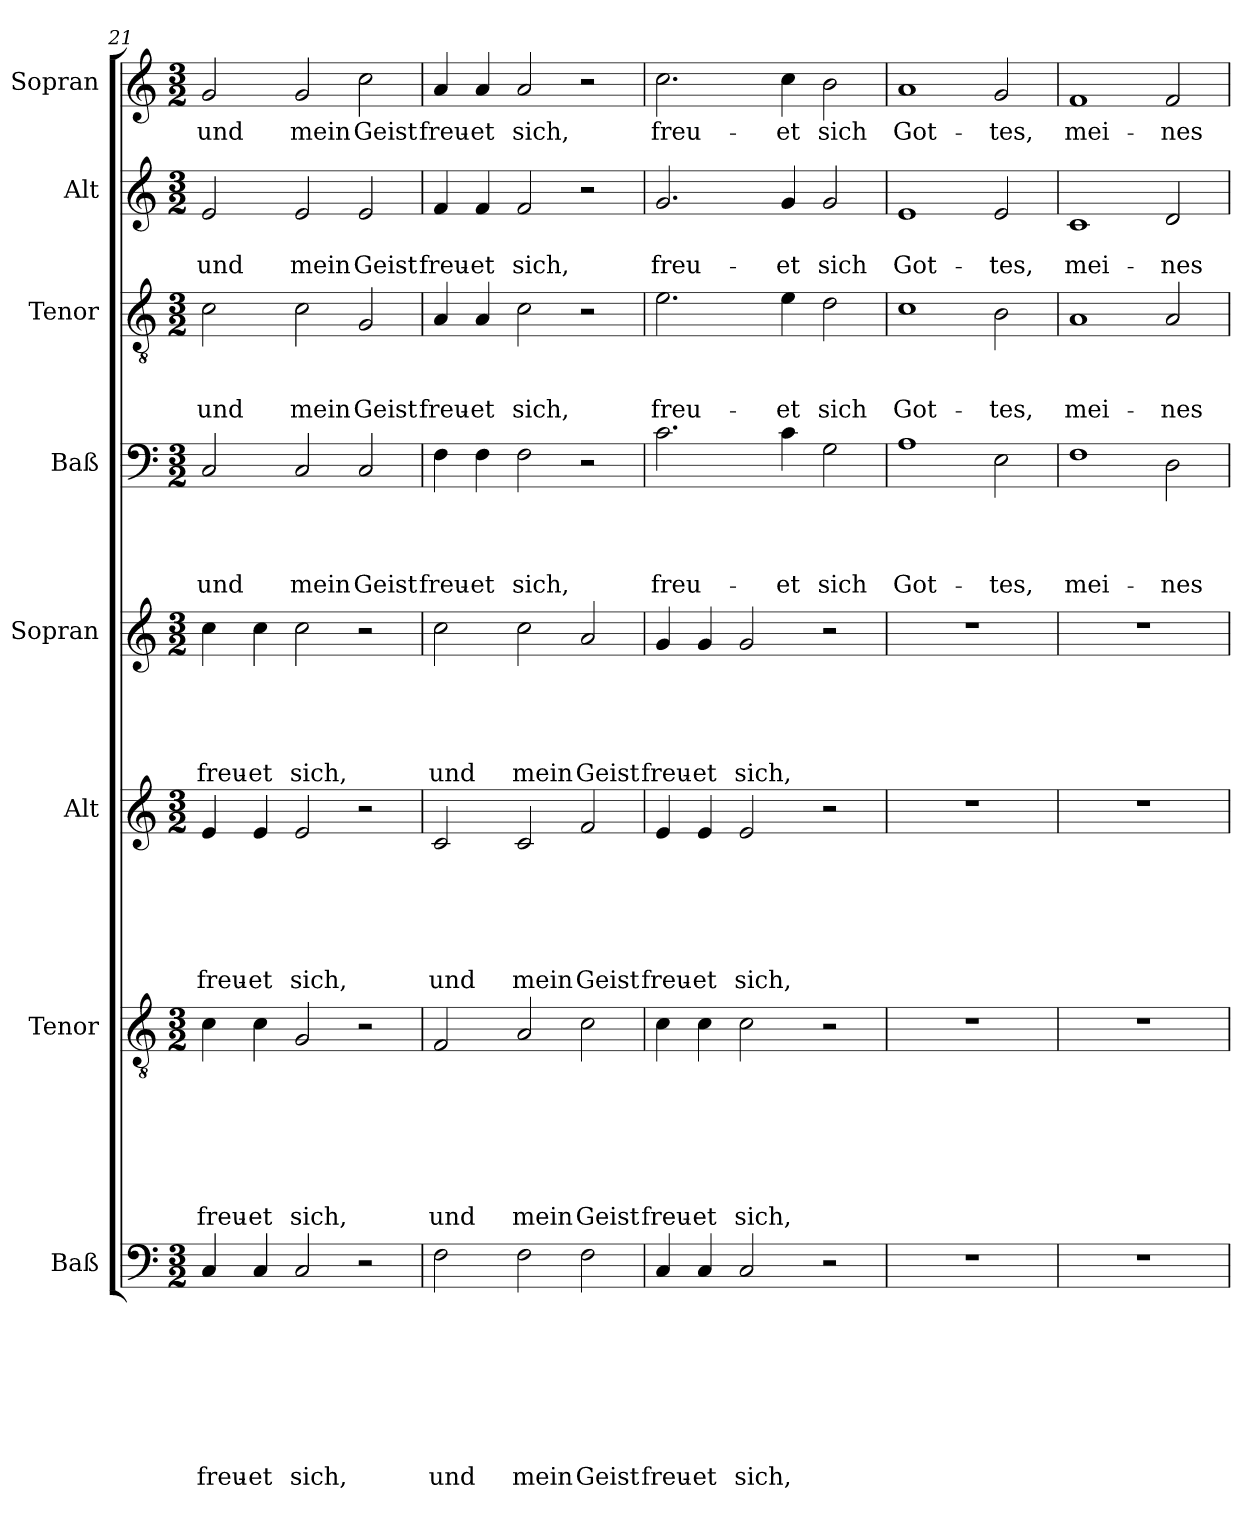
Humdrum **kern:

**kern	**text	**text	**text	**text	**text	**text	**text	**text	**kern	**text	**text	**text	**text	**text	**text	**text	**kern	**text	**text	**text	**text	**text	**text	**kern	**text	**text	**text	**text	**text	**kern	**text	**text	**text	**text	**kern	**text	**text	**text	**kern	**text	**text	**kern	**text
*part8	*part8	*part8	*part8	*part8	*part8	*part8	*part8	*part8	*part7	*part7	*part7	*part7	*part7	*part7	*part7	*part7	*part6	*part6	*part6	*part6	*part6	*part6	*part6	*part5	*part5	*part5	*part5	*part5	*part5	*part4	*part4	*part4	*part4	*part4	*part3	*part3	*part3	*part3	*part2	*part2	*part2	*part1	*part1
*staff8	*staff8	*staff8	*staff8	*staff8	*staff8	*staff8	*staff8	*staff8	*staff7	*staff7	*staff7	*staff7	*staff7	*staff7	*staff7	*staff7	*staff6	*staff6	*staff6	*staff6	*staff6	*staff6	*staff6	*staff5	*staff5	*staff5	*staff5	*staff5	*staff5	*staff4	*staff4	*staff4	*staff4	*staff4	*staff3	*staff3	*staff3	*staff3	*staff2	*staff2	*staff2	*staff1	*staff1
*I"Baß	*	*	*	*	*	*	*	*	*I"Tenor	*	*	*	*	*	*	*	*I"Alt	*	*	*	*	*	*	*I"Sopran	*	*	*	*	*	*I"Baß	*	*	*	*	*I"Tenor	*	*	*	*I"Alt	*	*	*I"Sopran	*
*clefF4	*	*	*	*	*	*	*	*	*clefGv2	*	*	*	*	*	*	*	*clefG2	*	*	*	*	*	*	*clefG2	*	*	*	*	*	*clefF4	*	*	*	*	*clefGv2	*	*	*	*clefG2	*	*	*clefG2	*
*k[]	*	*	*	*	*	*	*	*	*k[]	*	*	*	*	*	*	*	*k[]	*	*	*	*	*	*	*k[]	*	*	*	*	*	*k[]	*	*	*	*	*k[]	*	*	*	*k[]	*	*	*k[]	*
*C:	*	*	*	*	*	*	*	*	*C:	*	*	*	*	*	*	*	*C:	*	*	*	*	*	*	*C:	*	*	*	*	*	*C:	*	*	*	*	*C:	*	*	*	*C:	*	*	*C:	*
*M3/2	*	*	*	*	*	*	*	*	*M3/2	*	*	*	*	*	*	*	*M3/2	*	*	*	*	*	*	*M3/2	*	*	*	*	*	*M3/2	*	*	*	*	*M3/2	*	*	*	*M3/2	*	*	*M3/2	*
=21	=21	=21	=21	=21	=21	=21	=21	=21	=21	=21	=21	=21	=21	=21	=21	=21	=21	=21	=21	=21	=21	=21	=21	=21	=21	=21	=21	=21	=21	=21	=21	=21	=21	=21	=21	=21	=21	=21	=21	=21	=21	=21	=21
4C/	.	.	.	.	.	.	.	freu-	4c\	.	.	.	.	.	.	freu-	4e/	.	.	.	.	.	freu-	4cc\	.	.	.	.	freu-	2C/	.	.	.	und	2c\	.	.	und	2e/	.	und	2g/	und
4C/	.	.	.	.	.	.	.	-et	4c\	.	.	.	.	.	.	-et	4e/	.	.	.	.	.	-et	4cc\	.	.	.	.	-et	.	.	.	.	.	.	.	.	.	.	.	.	.	.
2C/	.	.	.	.	.	.	.	sich,	2G/	.	.	.	.	.	.	sich,	2e/	.	.	.	.	.	sich,	2cc\	.	.	.	.	sich,	2C/	.	.	.	mein	2c\	.	.	mein	2e/	.	mein	2g/	mein
2r	.	.	.	.	.	.	.	.	2r	.	.	.	.	.	.	.	2r	.	.	.	.	.	.	2r	.	.	.	.	.	2C/	.	.	.	Geist	2G/	.	.	Geist	2e/	.	Geist	2cc\	Geist
!!LO:PB:g=z
=22	=22	=22	=22	=22	=22	=22	=22	=22	=22	=22	=22	=22	=22	=22	=22	=22	=22	=22	=22	=22	=22	=22	=22	=22	=22	=22	=22	=22	=22	=22	=22	=22	=22	=22	=22	=22	=22	=22	=22	=22	=22	=22	=22
2F\	.	.	.	.	.	.	.	und	2F/	.	.	.	.	.	.	und	2c/	.	.	.	.	.	und	2cc\	.	.	.	.	und	4F\	.	.	.	freu-	4A/	.	.	freu-	4f/	.	freu-	4a/	freu-
.	.	.	.	.	.	.	.	.	.	.	.	.	.	.	.	.	.	.	.	.	.	.	.	.	.	.	.	.	.	4F\	.	.	.	-et	4A/	.	.	-et	4f/	.	-et	4a/	-et
2F\	.	.	.	.	.	.	.	mein	2A/	.	.	.	.	.	.	mein	2c/	.	.	.	.	.	mein	2cc\	.	.	.	.	mein	2F\	.	.	.	sich,	2c\	.	.	sich,	2f/	.	sich,	2a/	sich,
2F\	.	.	.	.	.	.	.	Geist	2c\	.	.	.	.	.	.	Geist	2f/	.	.	.	.	.	Geist	2a/	.	.	.	.	Geist	2r	.	.	.	.	2r	.	.	.	2r	.	.	2r	.
=23	=23	=23	=23	=23	=23	=23	=23	=23	=23	=23	=23	=23	=23	=23	=23	=23	=23	=23	=23	=23	=23	=23	=23	=23	=23	=23	=23	=23	=23	=23	=23	=23	=23	=23	=23	=23	=23	=23	=23	=23	=23	=23	=23
4C/	.	.	.	.	.	.	.	freu-	4c\	.	.	.	.	.	.	freu-	4e/	.	.	.	.	.	freu-	4g/	.	.	.	.	freu-	2.c\	.	.	.	freu-	2.e\	.	.	freu-	2.g/	.	freu-	2.cc\	freu-
4C/	.	.	.	.	.	.	.	-et	4c\	.	.	.	.	.	.	-et	4e/	.	.	.	.	.	-et	4g/	.	.	.	.	-et	.	.	.	.	.	.	.	.	.	.	.	.	.	.
2C/	.	.	.	.	.	.	.	sich,	2c\	.	.	.	.	.	.	sich,	2e/	.	.	.	.	.	sich,	2g/	.	.	.	.	sich,	.	.	.	.	.	.	.	.	.	.	.	.	.	.
.	.	.	.	.	.	.	.	.	.	.	.	.	.	.	.	.	.	.	.	.	.	.	.	.	.	.	.	.	.	4c\	.	.	.	-et	4e\	.	.	-et	4g/	.	-et	4cc\	-et
2r	.	.	.	.	.	.	.	.	2r	.	.	.	.	.	.	.	2r	.	.	.	.	.	.	2r	.	.	.	.	.	2G\	.	.	.	sich	2d\	.	.	sich	2g/	.	sich	2b\	sich
=24	=24	=24	=24	=24	=24	=24	=24	=24	=24	=24	=24	=24	=24	=24	=24	=24	=24	=24	=24	=24	=24	=24	=24	=24	=24	=24	=24	=24	=24	=24	=24	=24	=24	=24	=24	=24	=24	=24	=24	=24	=24	=24	=24
1.r	.	.	.	.	.	.	.	.	1.r	.	.	.	.	.	.	.	1.r	.	.	.	.	.	.	1.r	.	.	.	.	.	1A	.	.	.	Got-	1c	.	.	Got-	1e	.	Got-	1a	Got-
.	.	.	.	.	.	.	.	.	.	.	.	.	.	.	.	.	.	.	.	.	.	.	.	.	.	.	.	.	.	2E\	.	.	.	-tes,	2B\	.	.	-tes,	2e/	.	-tes,	2g/	-tes,
=25	=25	=25	=25	=25	=25	=25	=25	=25	=25	=25	=25	=25	=25	=25	=25	=25	=25	=25	=25	=25	=25	=25	=25	=25	=25	=25	=25	=25	=25	=25	=25	=25	=25	=25	=25	=25	=25	=25	=25	=25	=25	=25	=25
1.r	.	.	.	.	.	.	.	.	1.r	.	.	.	.	.	.	.	1.r	.	.	.	.	.	.	1.r	.	.	.	.	.	1F	.	.	.	mei-	1A	.	.	mei-	1c	.	mei-	1f	mei-
.	.	.	.	.	.	.	.	.	.	.	.	.	.	.	.	.	.	.	.	.	.	.	.	.	.	.	.	.	.	2D\	.	.	.	-nes	2A/	.	.	-nes	2d/	.	-nes	2f/	-nes
=	=	=	=	=	=	=	=	=	=	=	=	=	=	=	=	=	=	=	=	=	=	=	=	=	=	=	=	=	=	=	=	=	=	=	=	=	=	=	=	=	=	=	=
*-	*-	*-	*-	*-	*-	*-	*-	*-	*-	*-	*-	*-	*-	*-	*-	*-	*-	*-	*-	*-	*-	*-	*-	*-	*-	*-	*-	*-	*-	*-	*-	*-	*-	*-	*-	*-	*-	*-	*-	*-	*-	*-	*-
